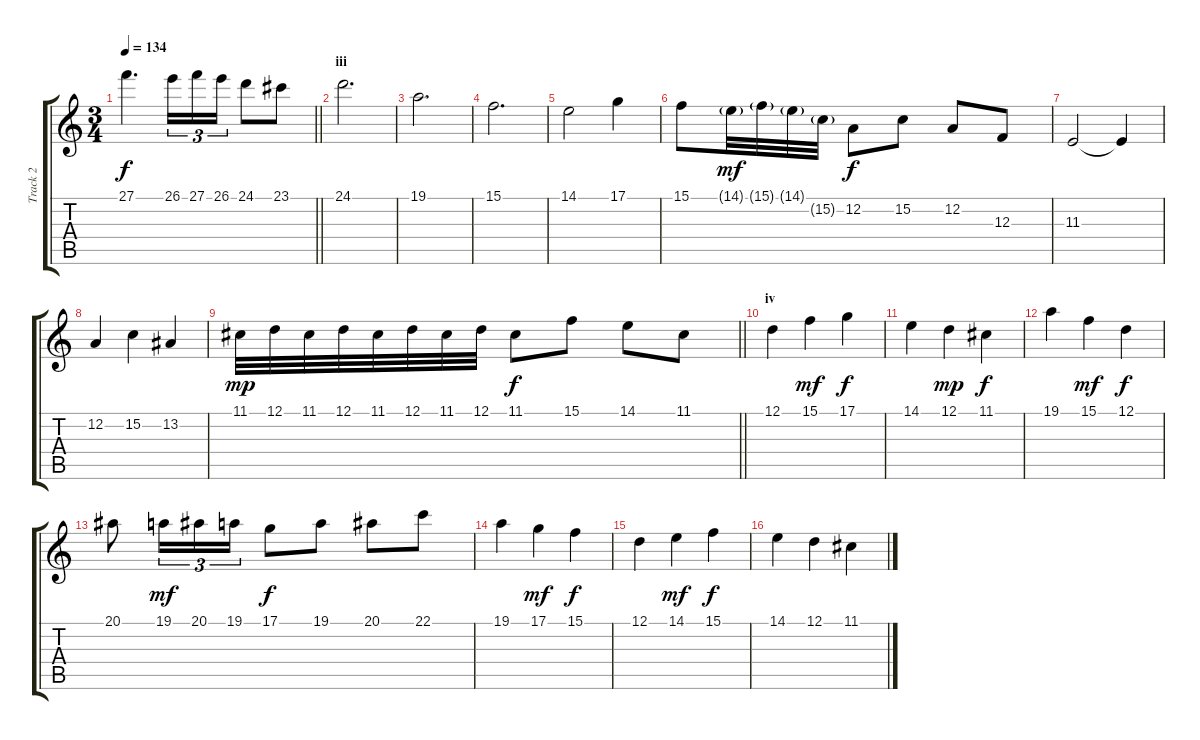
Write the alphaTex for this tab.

\track ("Track 2" "Track 2") {instrument acousticgrandpiano}
\staff {score tabs}
\tuning (D4 A3 F3 C3 G2 D2) {hide}
\ts (3 4)
\tempo 134
\clef g2
\barLineRight lightlight
\ks c
27.1.4{d dy f} 26.1.16{tu (3 2)} 27.1.16{tu (3 2)} 26.1.16{tu (3 2)} 24.1.8 23.1.8 |
\section ("" "iii")
24.1.2{d} |
19.1.2{d} |
15.1.2{d} |
14.1.2 17.1.4 |
15.1.8 14.1{g}.32{dy mf} 15.1{g}.32 14.1{g}.32 15.2{g}.32 12.2.8{dy f} 15.2.8 12.2.8 12.3.8 |
11.3.2 11.3{t}.4 |
12.2.4 15.2.4 13.2.4 |
\barLineRight lightlight
11.1.32{dy mp} 12.1.32 11.1.32 12.1.32 11.1.32 12.1.32 11.1.32 12.1.32 11.1.8{dy f} 15.1.8 14.1.8 11.1.8 |
\section ("" "iv")
12.1.4 15.1.4{dy mf} 17.1.4{dy f} |
14.1.4 12.1.4{dy mp} 11.1.4{dy f} |
19.1.4 15.1.4{dy mf} 12.1.4{dy f} |
20.1.8 19.1.16{tu (3 2) dy mf} 20.1.16{tu (3 2)} 19.1.16{tu (3 2)} 17.1.8{dy f} 19.1.8 20.1.8 22.1.8 |
19.1.4 17.1.4{dy mf} 15.1.4{dy f} |
12.1.4 14.1.4{dy mf} 15.1.4{dy f} |
14.1.4 12.1.4 11.1.4
